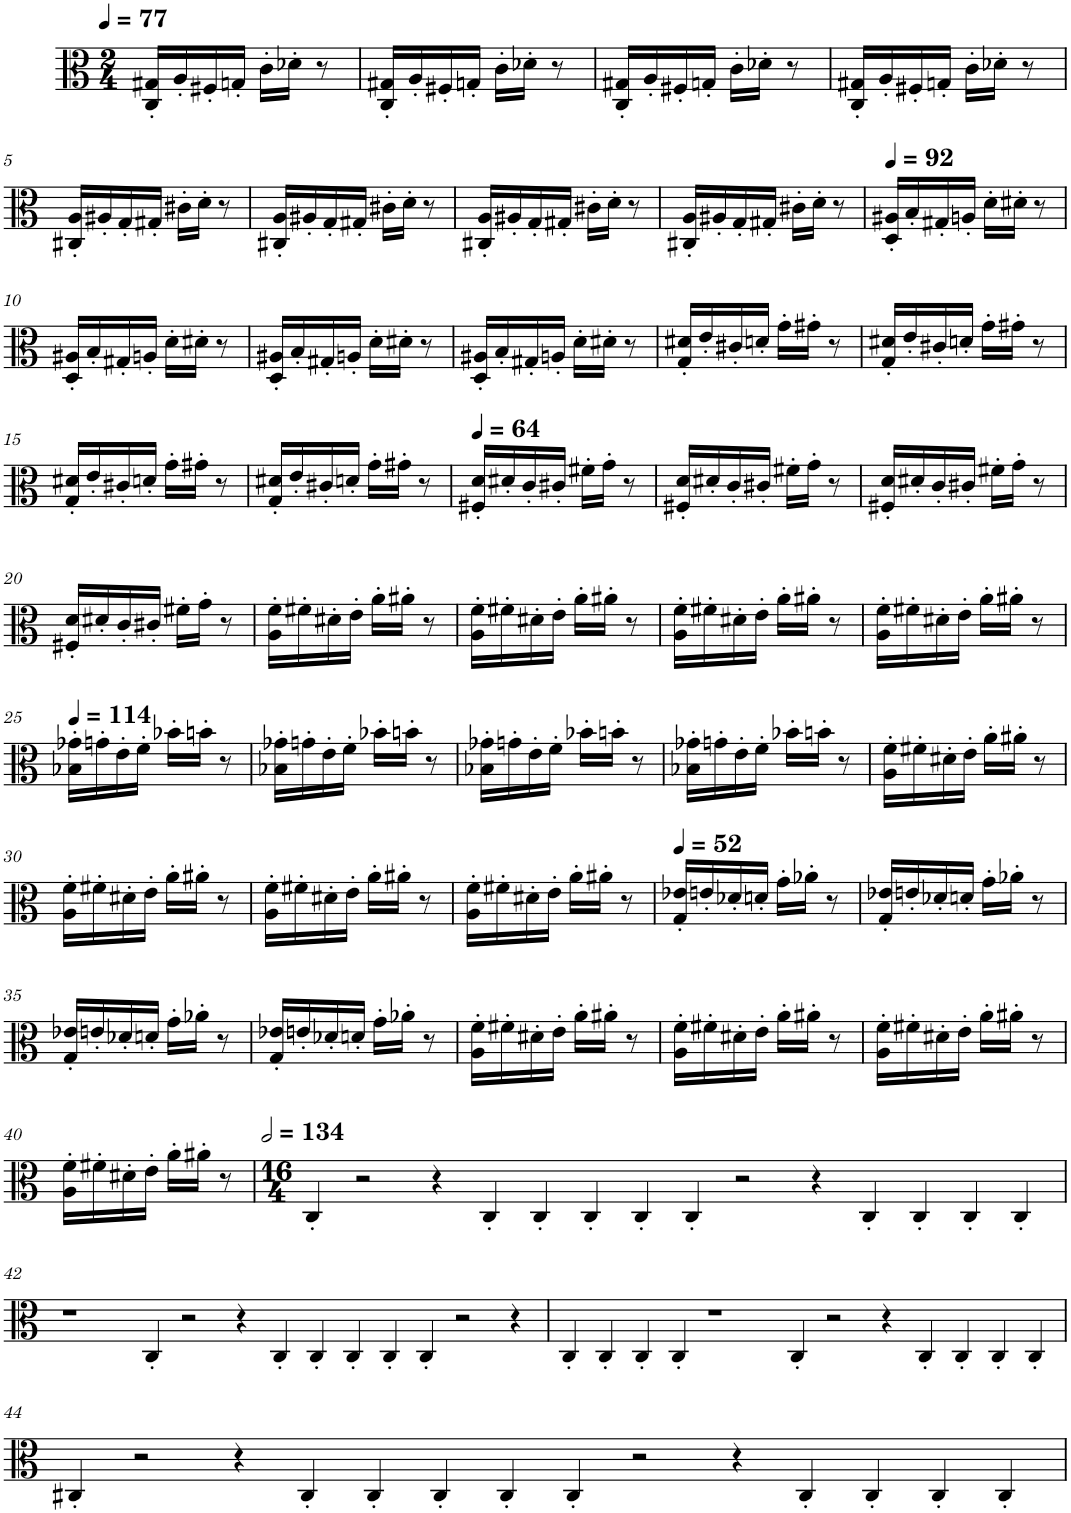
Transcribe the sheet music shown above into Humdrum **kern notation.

**kern
*part1
*staff1
*I"Viola
*I'Vla.
*clefC3
*k[]
*M2/4
*MM77
=1
16C/' 16G#X/'LL
16A'/
16F#X'/
16Gn'/JJ
16c'\LL
16d-X'\JJ
8r
=2
16C/' 16G#X/'LL
16A'/
16F#X'/
16Gn'/JJ
16c'\LL
16d-X'\JJ
8r
=3
16C/' 16G#X/'LL
16A'/
16F#X'/
16Gn'/JJ
16c'\LL
16d-X'\JJ
8r
=4
16C/' 16G#X/'LL
16A'/
16F#X'/
16Gn'/JJ
16c'\LL
16d-X'\JJ
8r
!!LO:LB:g=z
=5
16C#X/' 16A/'LL
16A#X'/
16G'/
16G#X'/JJ
16c#X'\LL
16d'\JJ
8r
=6
16C#X/' 16A/'LL
16A#X'/
16G'/
16G#X'/JJ
16c#X'\LL
16d'\JJ
8r
=7
16C#X/' 16A/'LL
16A#X'/
16G'/
16G#X'/JJ
16c#X'\LL
16d'\JJ
8r
=8
16C#X/' 16A/'LL
16A#X'/
16G'/
16G#X'/JJ
16c#X'\LL
16d'\JJ
8r
=9
*MM92
16D/' 16A#X/'LL
16B'/
16G#X'/
16An'/JJ
16d'\LL
16d#X'\JJ
8r
!!LO:LB:g=z
=10
16D/' 16A#X/'LL
16B'/
16G#X'/
16An'/JJ
16d'\LL
16d#X'\JJ
8r
=11
16D/' 16A#X/'LL
16B'/
16G#X'/
16An'/JJ
16d'\LL
16d#X'\JJ
8r
=12
16D/' 16A#X/'LL
16B'/
16G#X'/
16An'/JJ
16d'\LL
16d#X'\JJ
8r
=13
16G/' 16d#X/'LL
16e'/
16c#X'/
16dn'/JJ
16g'\LL
16g#X'\JJ
8r
=14
16G/' 16d#X/'LL
16e'/
16c#X'/
16dn'/JJ
16g'\LL
16g#X'\JJ
8r
!!LO:LB:g=z
=15
16G/' 16d#X/'LL
16e'/
16c#X'/
16dn'/JJ
16g'\LL
16g#X'\JJ
8r
=16
16G/' 16d#X/'LL
16e'/
16c#X'/
16dn'/JJ
16g'\LL
16g#X'\JJ
8r
=17
*MM64
16F#X/' 16d/'LL
16d#X'/
16c'/
16c#X'/JJ
16f#X'\LL
16g'\JJ
8r
=18
16F#X/' 16d/'LL
16d#X'/
16c'/
16c#X'/JJ
16f#X'\LL
16g'\JJ
8r
=19
16F#X/' 16d/'LL
16d#X'/
16c'/
16c#X'/JJ
16f#X'\LL
16g'\JJ
8r
!!LO:LB:g=z
=20
16F#X/' 16d/'LL
16d#X'/
16c'/
16c#X'/JJ
16f#X'\LL
16g'\JJ
8r
=21
16A\' 16f\'LL
16f#X'\
16d#X'\
16e'\JJ
16a'\LL
16a#X'\JJ
8r
=22
16A\' 16f\'LL
16f#X'\
16d#X'\
16e'\JJ
16a'\LL
16a#X'\JJ
8r
=23
16A\' 16f\'LL
16f#X'\
16d#X'\
16e'\JJ
16a'\LL
16a#X'\JJ
8r
=24
16A\' 16f\'LL
16f#X'\
16d#X'\
16e'\JJ
16a'\LL
16a#X'\JJ
8r
!!LO:LB:g=z
=25
*MM114
16B-X\' 16g-X\'LL
16gn'\
16e'\
16f'\JJ
16b-X'\LL
16bn'\JJ
8r
=26
16B-X\' 16g-X\'LL
16gn'\
16e'\
16f'\JJ
16b-X'\LL
16bn'\JJ
8r
=27
16B-X\' 16g-X\'LL
16gn'\
16e'\
16f'\JJ
16b-X'\LL
16bn'\JJ
8r
=28
16B-X\' 16g-X\'LL
16gn'\
16e'\
16f'\JJ
16b-X'\LL
16bn'\JJ
8r
=29
16A\' 16f\'LL
16f#X'\
16d#X'\
16e'\JJ
16a'\LL
16a#X'\JJ
8r
!!LO:LB:g=z
=30
16A\' 16f\'LL
16f#X'\
16d#X'\
16e'\JJ
16a'\LL
16a#X'\JJ
8r
=31
16A\' 16f\'LL
16f#X'\
16d#X'\
16e'\JJ
16a'\LL
16a#X'\JJ
8r
=32
16A\' 16f\'LL
16f#X'\
16d#X'\
16e'\JJ
16a'\LL
16a#X'\JJ
8r
=33
*MM52
16G/' 16e-X/'LL
16en'/
16d-X'/
16dn'/JJ
16g'\LL
16a-X'\JJ
8r
=34
16G/' 16e-X/'LL
16en'/
16d-X'/
16dn'/JJ
16g'\LL
16a-X'\JJ
8r
!!LO:LB:g=z
=35
16G/' 16e-X/'LL
16en'/
16d-X'/
16dn'/JJ
16g'\LL
16a-X'\JJ
8r
=36
16G/' 16e-X/'LL
16en'/
16d-X'/
16dn'/JJ
16g'\LL
16a-X'\JJ
8r
=37
16A\' 16f\'LL
16f#X'\
16d#X'\
16e'\JJ
16a'\LL
16a#X'\JJ
8r
=38
16A\' 16f\'LL
16f#X'\
16d#X'\
16e'\JJ
16a'\LL
16a#X'\JJ
8r
=39
16A\' 16f\'LL
16f#X'\
16d#X'\
16e'\JJ
16a'\LL
16a#X'\JJ
8r
!!LO:LB:g=z
=40
16A\' 16f\'LL
16f#X'\
16d#X'\
16e'\JJ
16a'\LL
16a#X'\JJ
8r
=41
*M16/4
*MM268
4C'/
2r
4r
4C'/
4C'/
4C'/
4C'/
4C'/
2r
4r
4C'/
4C'/
4C'/
4C'/
!!LO:LB:g=z
=42
1r
4C'/
2r
4r
4C'/
4C'/
4C'/
4C'/
4C'/
2r
4r
=43
4C'/
4C'/
4C'/
4C'/
1r
4C'/
2r
4r
4C'/
4C'/
4C'/
4C'/
!!LO:LB:g=z
=44
4C#X'/
2r
4r
4C#'/
4C#'/
4C#'/
4C#'/
4C#'/
2r
4r
4C#'/
4C#'/
4C#'/
4C#'/
=
*-
